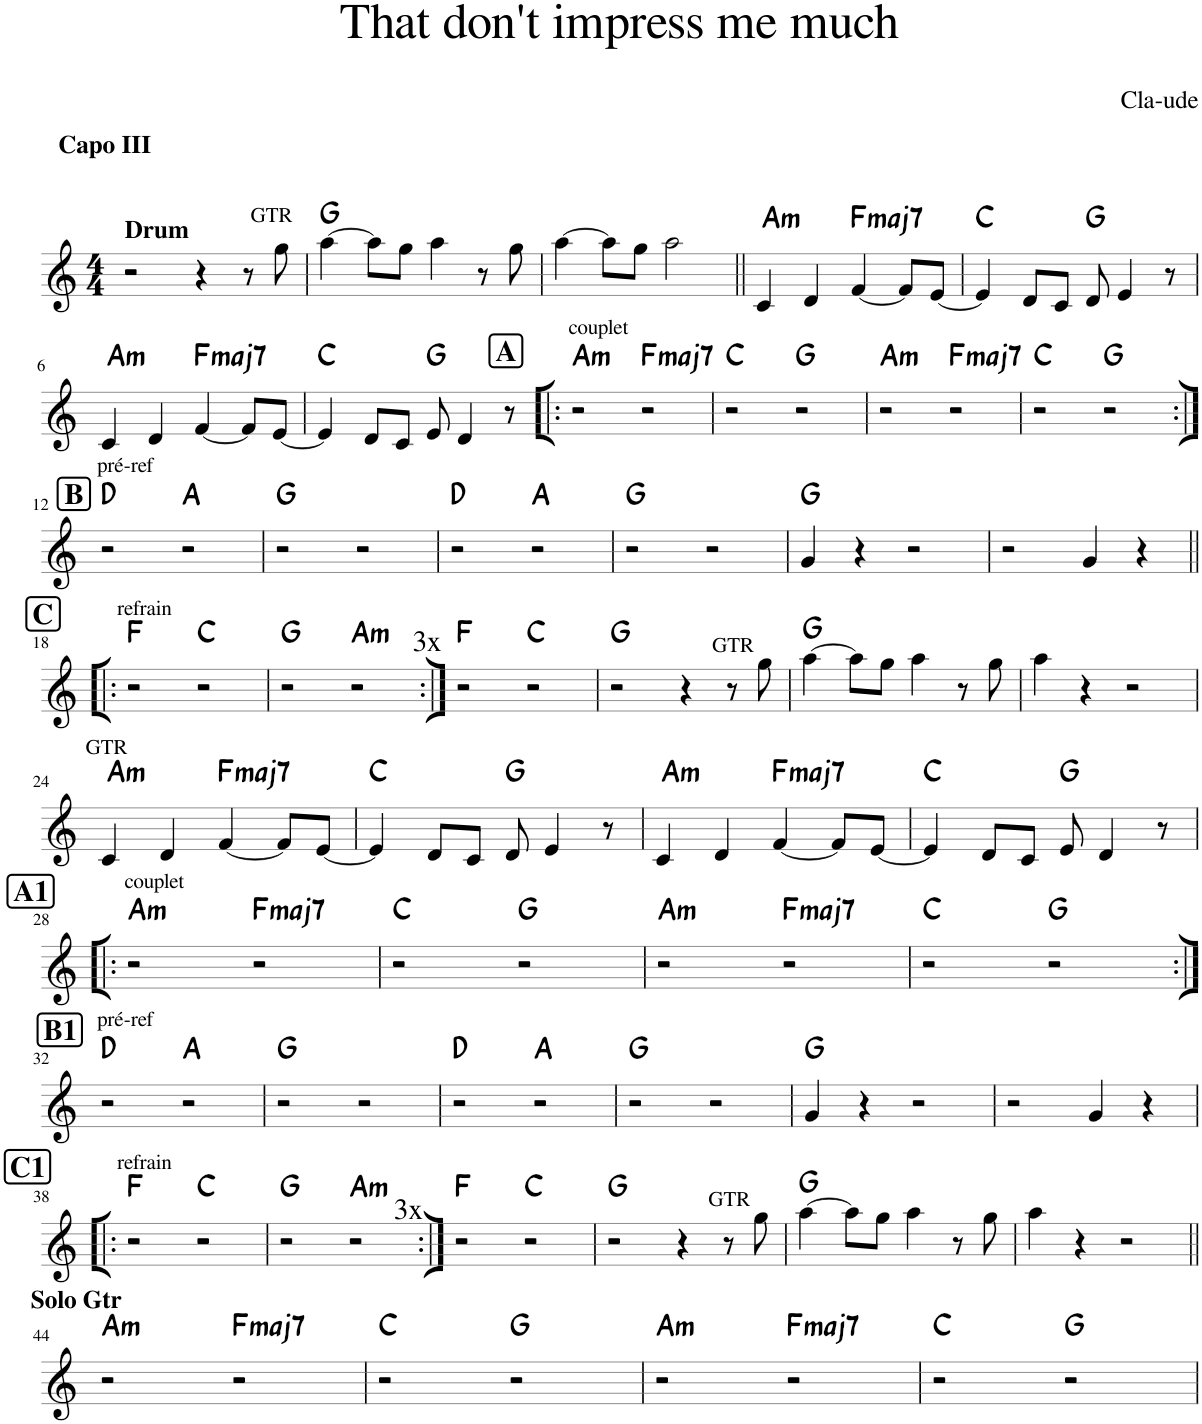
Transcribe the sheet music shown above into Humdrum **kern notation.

**kern	**harte
*part1	*part1
*staff1	*
*I"Piano	*
*I'Pno.	*
*stria5	*
*clefG2	*
*k[]	*
*M4/4	*
=1	=1
!LO:TX:a:B:t=Drum	!
!LO:TX:a:B:t=Capo III	!
2r	.
4r	.
8r	.
!LO:TX:a:t=GTR	!
8gg\	.
=2	=2
[4aa\	G:maj
8aa\L]	.
8gg\J	.
4aa\	.
8r	.
8gg\	.
=3	=3
[4aa\	.
8aa\L]	.
8gg\J	.
2aa\	.
=4||	=4||
!	!LO:H:kt=m
4c/	A:min
4d/	.
!	!LO:H:kt=maj7
[4f/	F:maj7
8f/L]	.
[8e/J	.
=5	=5
4e/]	C:maj
8d/L	.
8c/J	.
8d/	G:maj
4e/	.
8r	.
!!LO:LB:g=z
=6	=6
!	!LO:H:kt=m
4c/	A:min
4d/	.
!	!LO:H:kt=maj7
[4f/	F:maj7
8f/L]	.
[8e/J	.
=7	=7
4e/]	C:maj
8d/L	.
8c/J	.
8e/	G:maj
4d/	.
8r	.
!!LO:REH:place=s1:a:B:cj:fs=14:t=A
=8!|:	=8!|:
!LO:TX:a:t=couplet	!LO:H:kt=m
2r	A:min
!	!LO:H:kt=maj7
2r	F:maj7
=9	=9
2r	C:maj
2r	G:maj
=10	=10
!	!LO:H:kt=m
2r	A:min
!	!LO:H:kt=maj7
2r	F:maj7
=11	=11
2r	C:maj
2r	G:maj
!!LO:LB:g=z
!!LO:REH:place=s1:a:B:cj:fs=14:t=B
=12:|!	=12:|!
!LO:TX:a:t=pré-ref	!
2r	D:maj
2r	A:maj
=13	=13
2r	G:maj
2r	.
=14	=14
2r	D:maj
2r	A:maj
=15	=15
2r	G:maj
2r	.
=16	=16
4g/	G:maj
4r	.
2r	.
=17	=17
2r	.
4g/	.
4r	.
!!LO:LB:g=z
!!LO:REH:place=s1:a:B:cj:fs=14:t=C
=18!|:	=18!|:
!LO:TX:a:t=refrain	!
2r	F:maj
2r	C:maj
=19	=19
2r	G:maj
!LO:TX:a:t=3x	!LO:H:kt=m
2r	A:min
=20:|!	=20:|!
2r	F:maj
2r	C:maj
=21	=21
2r	G:maj
4r	.
8r	.
!LO:TX:a:t=GTR	!
8gg\	.
=22	=22
[4aa\	G:maj
8aa\L]	.
8gg\J	.
4aa\	.
8r	.
8gg\	.
=23	=23
4aa\	.
4r	.
2r	.
!!LO:LB:g=z
=24	=24
!LO:TX:a:t=GTR	!LO:H:kt=m
4c/	A:min
4d/	.
!	!LO:H:kt=maj7
[4f/	F:maj7
8f/L]	.
[8e/J	.
=25	=25
4e/]	C:maj
8d/L	.
8c/J	.
8d/	G:maj
4e/	.
8r	.
=26	=26
!	!LO:H:kt=m
4c/	A:min
4d/	.
!	!LO:H:kt=maj7
[4f/	F:maj7
8f/L]	.
[8e/J	.
=27	=27
4e/]	C:maj
8d/L	.
8c/J	.
8e/	G:maj
4d/	.
8r	.
!!LO:LB:g=z
!!LO:REH:place=s1:a:B:cj:fs=14:t=A1
=28!|:	=28!|:
!LO:TX:a:t=couplet	!LO:H:kt=m
2r	A:min
!	!LO:H:kt=maj7
2r	F:maj7
=29	=29
2r	C:maj
2r	G:maj
=30	=30
!	!LO:H:kt=m
2r	A:min
!	!LO:H:kt=maj7
2r	F:maj7
=31	=31
2r	C:maj
2r	G:maj
!!LO:LB:g=z
!!LO:REH:place=s1:a:B:cj:fs=14:t=B1
=32:|!	=32:|!
!LO:TX:a:t=pré-ref	!
2r	D:maj
2r	A:maj
=33	=33
2r	G:maj
2r	.
=34	=34
2r	D:maj
2r	A:maj
=35	=35
2r	G:maj
2r	.
=36	=36
4g/	G:maj
4r	.
2r	.
=37	=37
2r	.
4g/	.
4r	.
!!LO:LB:g=z
!!LO:REH:place=s1:a:B:cj:fs=14:t=C1
=38!|:	=38!|:
!LO:TX:a:t=refrain	!
2r	F:maj
2r	C:maj
=39	=39
2r	G:maj
!LO:TX:a:t=3x	!LO:H:kt=m
2r	A:min
=40:|!	=40:|!
2r	F:maj
2r	C:maj
=41	=41
2r	G:maj
4r	.
8r	.
!LO:TX:a:t=GTR	!
8gg\	.
=42	=42
[4aa\	G:maj
8aa\L]	.
8gg\J	.
4aa\	.
8r	.
8gg\	.
=43	=43
4aa\	.
4r	.
2r	.
!!LO:LB:g=z
=44||	=44||
!LO:TX:a:B:t=Solo Gtr	!LO:H:kt=m
2r	A:min
!	!LO:H:kt=maj7
2r	F:maj7
=45	=45
2r	C:maj
2r	G:maj
=46	=46
!	!LO:H:kt=m
2r	A:min
!	!LO:H:kt=maj7
2r	F:maj7
=47	=47
2r	C:maj
2r	G:maj
=	=
*-	*-
